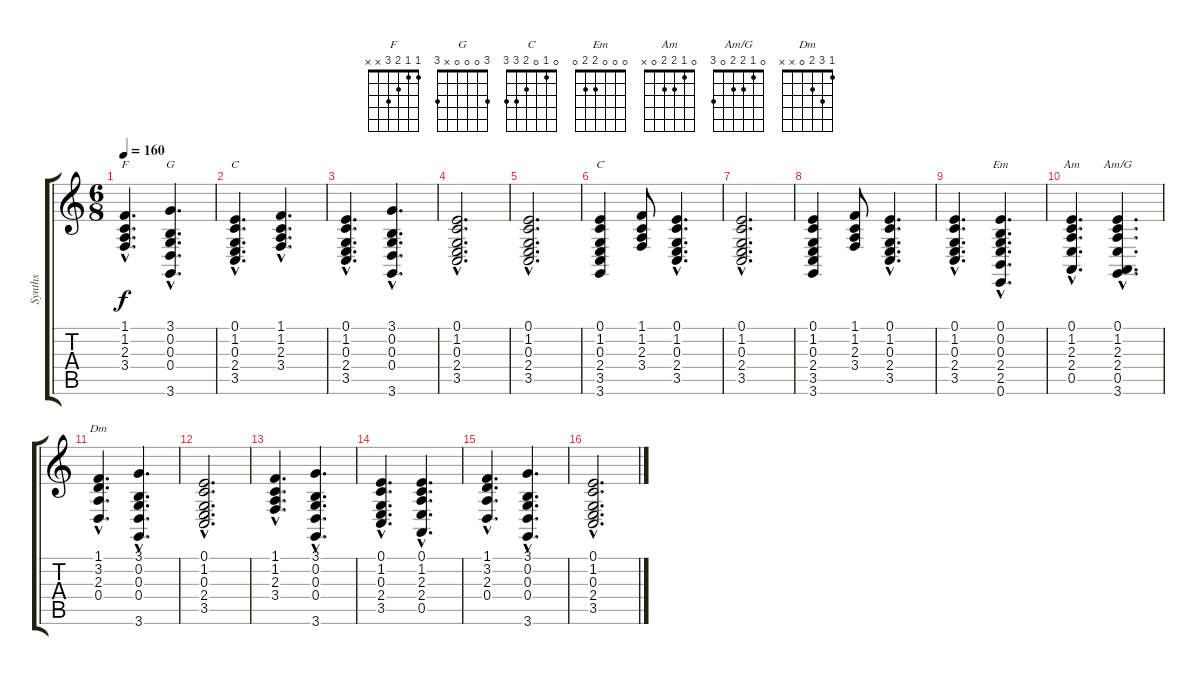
\track ("Synths" "Synths") {instrument pad2warm}
\staff {score tabs}
\tuning (E4 B3 G3 D3 A2 E2) {hide}
\chord ("F" 1 1 2 3 x x)
\chord ("G" 3 0 0 0 x 3)
\chord ("C" 0 1 0 2 3 x)
\chord ("C" 0 1 0 2 3 3)
\chord ("Em" 0 0 0 2 2 0)
\chord ("Am" 0 1 2 2 0 x)
\chord ("Am/G" 0 1 2 2 0 3)
\chord ("Dm" 1 3 2 0 x x)
\ts (6 8)
\tempo 160
\clef g2
\ks c
(1.1{hac} 1.2{hac} 2.3{hac} 3.4{hac}).4{d ch "F" dy f} (3.1{hac} 0.2{hac} 0.3{hac} 0.4{hac} 3.6{hac}).4{d ch "G"} |
(0.1{hac} 1.2{hac} 0.3{hac} 2.4{hac} 3.5{hac}).4{d ch "C"} (1.1{hac} 1.2{hac} 2.3{hac} 3.4{hac}).4{d} |
(0.1{hac} 1.2{hac} 0.3{hac} 2.4{hac} 3.5{hac}).4{d} (3.1{hac} 0.2{hac} 0.3{hac} 0.4{hac} 3.6{hac}).4{d} |
(0.1{hac} 1.2{hac} 0.3{hac} 2.4{hac} 3.5{hac}).2{d} |
(0.1{hac} 1.2{hac} 0.3{hac} 2.4{hac} 3.5{hac}).2{d} |
(0.1 1.2 0.3 2.4 3.5 3.6).4{ch "C"} (1.1 1.2 2.3 3.4).8 (0.1{hac} 1.2{hac} 0.3{hac} 2.4{hac} 3.5{hac}).4{d} |
(0.1{hac} 1.2{hac} 0.3{hac} 2.4{hac} 3.5{hac}).2{d} |
(0.1 1.2 0.3 2.4 3.5 3.6).4 (1.1 1.2 2.3 3.4).8 (0.1{hac} 1.2{hac} 0.3{hac} 2.4{hac} 3.5{hac}).4{d} |
(0.1{hac} 1.2{hac} 0.3{hac} 2.4{hac} 3.5{hac}).4{d} (0.1{hac} 0.2{hac} 0.3{hac} 2.4{hac} 2.5{hac} 0.6{hac}).4{d ch "Em"} |
(0.1{hac} 1.2{hac} 2.3{hac} 2.4{hac} 0.5{hac}).4{d ch "Am"} (0.1{hac} 1.2{hac} 2.3{hac} 2.4{hac} 0.5{hac} 3.6{hac}).4{d ch "Am/G"} |
(1.1{hac} 3.2{hac} 2.3{hac} 0.4{hac}).4{d ch "Dm"} (3.1{hac} 0.2{hac} 0.3{hac} 0.4{hac} 3.6{hac}).4{d} |
(0.1{hac} 1.2{hac} 0.3{hac} 2.4{hac} 3.5{hac}).2{d} |
(1.1{hac} 1.2{hac} 2.3{hac} 3.4{hac}).4{d} (3.1{hac} 0.2{hac} 0.3{hac} 0.4{hac} 3.6{hac}).4{d} |
(0.1{hac} 1.2{hac} 0.3{hac} 2.4{hac} 3.5{hac}).4{d} (0.1{hac} 1.2{hac} 2.3{hac} 2.4{hac} 0.5{hac}).4{d} |
(1.1{hac} 3.2{hac} 2.3{hac} 0.4{hac}).4{d} (3.1{hac} 0.2{hac} 0.3{hac} 0.4{hac} 3.6{hac}).4{d} |
(0.1{hac} 1.2{hac} 0.3{hac} 2.4{hac} 3.5{hac}).2{d}
